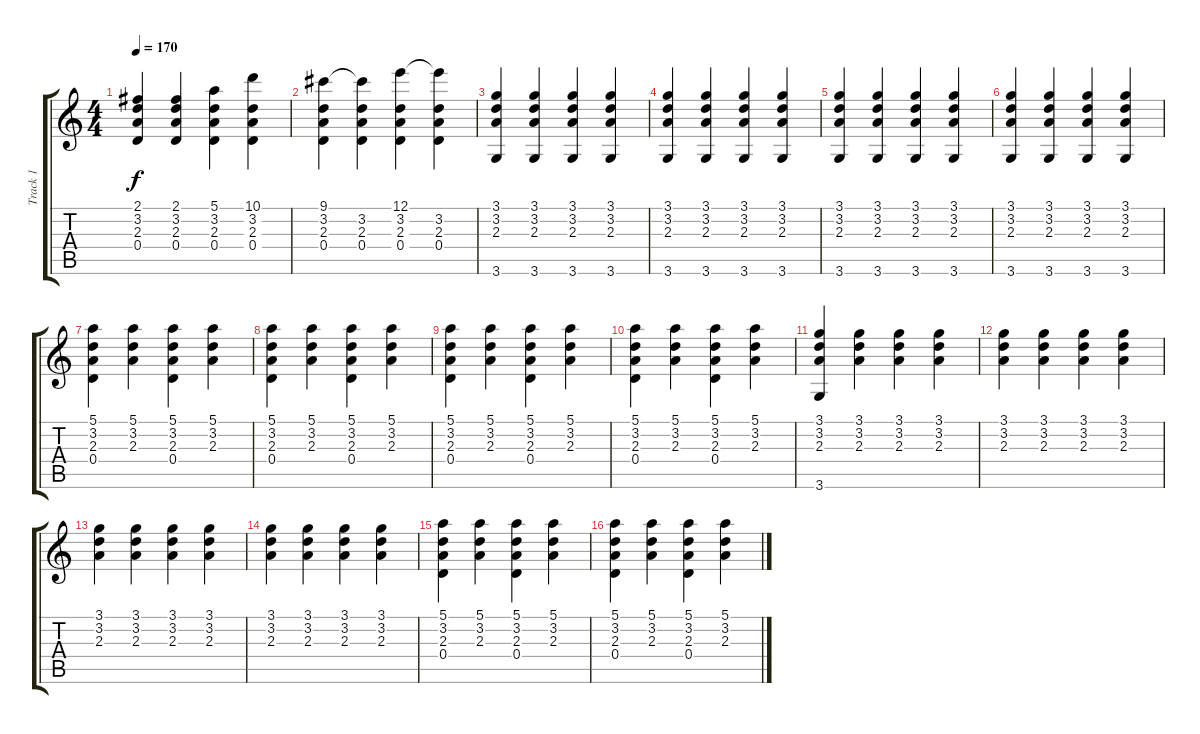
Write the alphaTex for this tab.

\track ("Track 1" "Track 1") {instrument acousticguitarnylon}
\staff {score tabs}
\tuning (E4 B3 G3 D3 A2 E2) {hide}
\ts (4 4)
\tempo 170
\clef g2
\ks c
(2.1 3.2 2.3 0.4).4{dy f} (2.1 3.2 2.3 0.4).4 (5.1 3.2 2.3 0.4).4 (10.1 3.2 2.3 0.4).4 |
(9.1 3.2 2.3 0.4).4 (9.1{t} 3.2 2.3 0.4).4 (12.1 3.2 2.3 0.4).4 (12.1{t} 3.2 2.3 0.4).4 |
(3.1 3.2 2.3 3.6).4 (3.1 3.2 2.3 3.6).4 (3.1 3.2 2.3 3.6).4 (3.1 3.2 2.3 3.6).4 |
(3.1 3.2 2.3 3.6).4 (3.1 3.2 2.3 3.6).4 (3.1 3.2 2.3 3.6).4 (3.1 3.2 2.3 3.6).4 |
(3.1 3.2 2.3 3.6).4 (3.1 3.2 2.3 3.6).4 (3.1 3.2 2.3 3.6).4 (3.1 3.2 2.3 3.6).4 |
(3.1 3.2 2.3 3.6).4 (3.1 3.2 2.3 3.6).4 (3.1 3.2 2.3 3.6).4 (3.1 3.2 2.3 3.6).4 |
(5.1 3.2 2.3 0.4).4 (5.1 3.2 2.3).4 (5.1 3.2 2.3 0.4).4 (5.1 3.2 2.3).4 |
(5.1 3.2 2.3 0.4).4 (5.1 3.2 2.3).4 (5.1 3.2 2.3 0.4).4 (5.1 3.2 2.3).4 |
(5.1 3.2 2.3 0.4).4 (5.1 3.2 2.3).4 (5.1 3.2 2.3 0.4).4 (5.1 3.2 2.3).4 |
(5.1 3.2 2.3 0.4).4 (5.1 3.2 2.3).4 (5.1 3.2 2.3 0.4).4 (5.1 3.2 2.3).4 |
(3.1 3.2 2.3 3.6).4 (3.1 3.2 2.3).4 (3.1 3.2 2.3).4 (3.1 3.2 2.3).4 |
(3.1 3.2 2.3).4 (3.1 3.2 2.3).4 (3.1 3.2 2.3).4 (3.1 3.2 2.3).4 |
(3.1 3.2 2.3).4 (3.1 3.2 2.3).4 (3.1 3.2 2.3).4 (3.1 3.2 2.3).4 |
(3.1 3.2 2.3).4 (3.1 3.2 2.3).4 (3.1 3.2 2.3).4 (3.1 3.2 2.3).4 |
(5.1 3.2 2.3 0.4).4 (5.1 3.2 2.3).4 (5.1 3.2 2.3 0.4).4 (5.1 3.2 2.3).4 |
(5.1 3.2 2.3 0.4).4 (5.1 3.2 2.3).4 (5.1 3.2 2.3 0.4).4 (5.1 3.2 2.3).4
